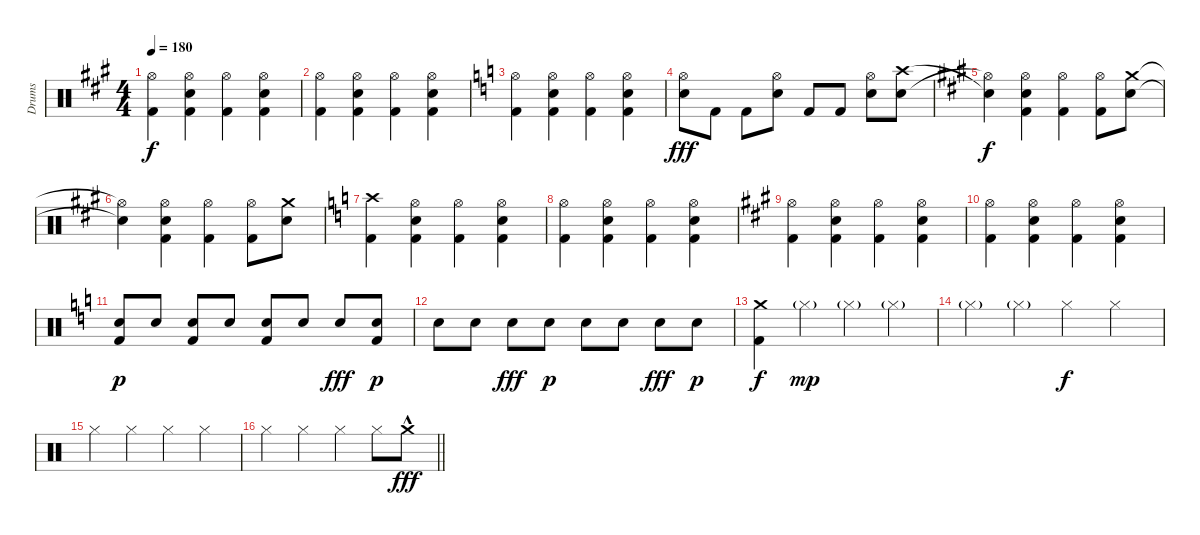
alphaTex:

\track ("Drums" "Drums") {instrument percussion}
\staff {score}
\articulation defaults
\ts (4 4)
\tempo 180
\clef neutral
\ks a
("Hi-Hat (open)" "Kick (hit) 2").4{dy f} ("Hi-Hat (open)" "Electric Snare (hit)" "Kick (hit) 2").4 ("Hi-Hat (open)" "Kick (hit) 2").4 ("Hi-Hat (open)" "Electric Snare (hit)" "Kick (hit) 2").4 |
("Hi-Hat (open)" "Kick (hit) 2").4 ("Hi-Hat (open)" "Electric Snare (hit)" "Kick (hit) 2").4 ("Hi-Hat (open)" "Kick (hit) 2").4 ("Hi-Hat (open)" "Electric Snare (hit)" "Kick (hit) 2").4 |
\ks c
("Hi-Hat (open)" "Kick (hit) 2").4 ("Hi-Hat (open)" "Electric Snare (hit)" "Kick (hit) 2").4 ("Hi-Hat (open)" "Kick (hit) 2").4 ("Hi-Hat (open)" "Electric Snare (hit)" "Kick (hit) 2").4 |
("Hi-Hat (open)" "Electric Snare (hit)").8{dy fff} "Kick (hit) 2".8 "Kick (hit) 2".8 ("Hi-Hat (open)" "Electric Snare (hit)").8 "Kick (hit) 2".8 "Kick (hit) 2".8 ("Hi-Hat (open)" "Electric Snare (hit)").8 ("Crash high (hit)" "Electric Snare (hit)").8 |
\ks a
("Snare (hit)"{t} "Hi-Hat (open)"{t}).4{dy f} ("Hi-Hat (open)" "Electric Snare (hit)" "Kick (hit) 2").4 ("Hi-Hat (open)" "Kick (hit) 2").4 ("Hi-Hat (open)" "Kick (hit) 2").8 ("Crash medium (hit)" "Electric Snare (hit)").8 |
("Hi-Hat (open)"{t} "Snare (hit)"{t}).4 ("Hi-Hat (open)" "Electric Snare (hit)" "Kick (hit) 2").4 ("Hi-Hat (open)" "Kick (hit) 2").4 ("Hi-Hat (open)" "Kick (hit) 2").8 ("Crash medium (hit)" "Electric Snare (hit)").8 |
\ks c
("Crash high (hit)" "Kick (hit) 2").4 ("Hi-Hat (open)" "Electric Snare (hit)" "Kick (hit) 2").4 ("Hi-Hat (open)" "Kick (hit) 2").4 ("Hi-Hat (open)" "Electric Snare (hit)" "Kick (hit) 2").4 |
("Hi-Hat (open)" "Kick (hit) 2").4 ("Hi-Hat (open)" "Electric Snare (hit)" "Kick (hit) 2").4 ("Hi-Hat (open)" "Kick (hit) 2").4 ("Hi-Hat (open)" "Electric Snare (hit)" "Kick (hit) 2").4 |
\ks a
("Hi-Hat (open)" "Kick (hit) 2").4 ("Hi-Hat (open)" "Electric Snare (hit)" "Kick (hit) 2").4 ("Hi-Hat (open)" "Kick (hit) 2").4 ("Hi-Hat (open)" "Electric Snare (hit)" "Kick (hit) 2").4 |
("Hi-Hat (open)" "Kick (hit) 2").4 ("Hi-Hat (open)" "Electric Snare (hit)" "Kick (hit) 2").4 ("Hi-Hat (open)" "Kick (hit) 2").4 ("Hi-Hat (open)" "Electric Snare (hit)" "Kick (hit) 2").4 |
\ks c
("Electric Snare (hit)" "Kick (hit) 2").8{dy p} "Electric Snare (hit)".8 ("Electric Snare (hit)" "Kick (hit) 2").8 "Electric Snare (hit)".8 ("Electric Snare (hit)" "Kick (hit) 2").8 "Electric Snare (hit)".8 "Electric Snare (hit)".8{dy fff} ("Electric Snare (hit)" "Kick (hit) 2").8{dy p} |
"Electric Snare (hit)".8 "Electric Snare (hit)".8 "Electric Snare (hit)".8{dy fff} "Electric Snare (hit)".8{dy p} "Electric Snare (hit)".8 "Electric Snare (hit)".8 "Electric Snare (hit)".8{dy fff} "Electric Snare (hit)".8{dy p} |
("Crash medium (hit)" "Kick (hit) 2").4{dy f} "Hi-Hat (closed)"{g}.4{dy mp} "Hi-Hat (closed)"{g}.4 "Hi-Hat (closed)"{g}.4 |
"Hi-Hat (closed)"{g}.4 "Hi-Hat (closed)"{g}.4 "Hi-Hat (closed)".4{dy f} "Hi-Hat (closed)".4 |
"Hi-Hat (closed)".4 "Hi-Hat (closed)".4 "Hi-Hat (closed)".4 "Hi-Hat (closed)".4 |
\barLineRight lightlight "Hi-Hat (closed)".4 "Hi-Hat (closed)".4 "Hi-Hat (closed)".4 "Hi-Hat (closed)".8 "Crash medium (hit)"{hac}.8{dy fff}
